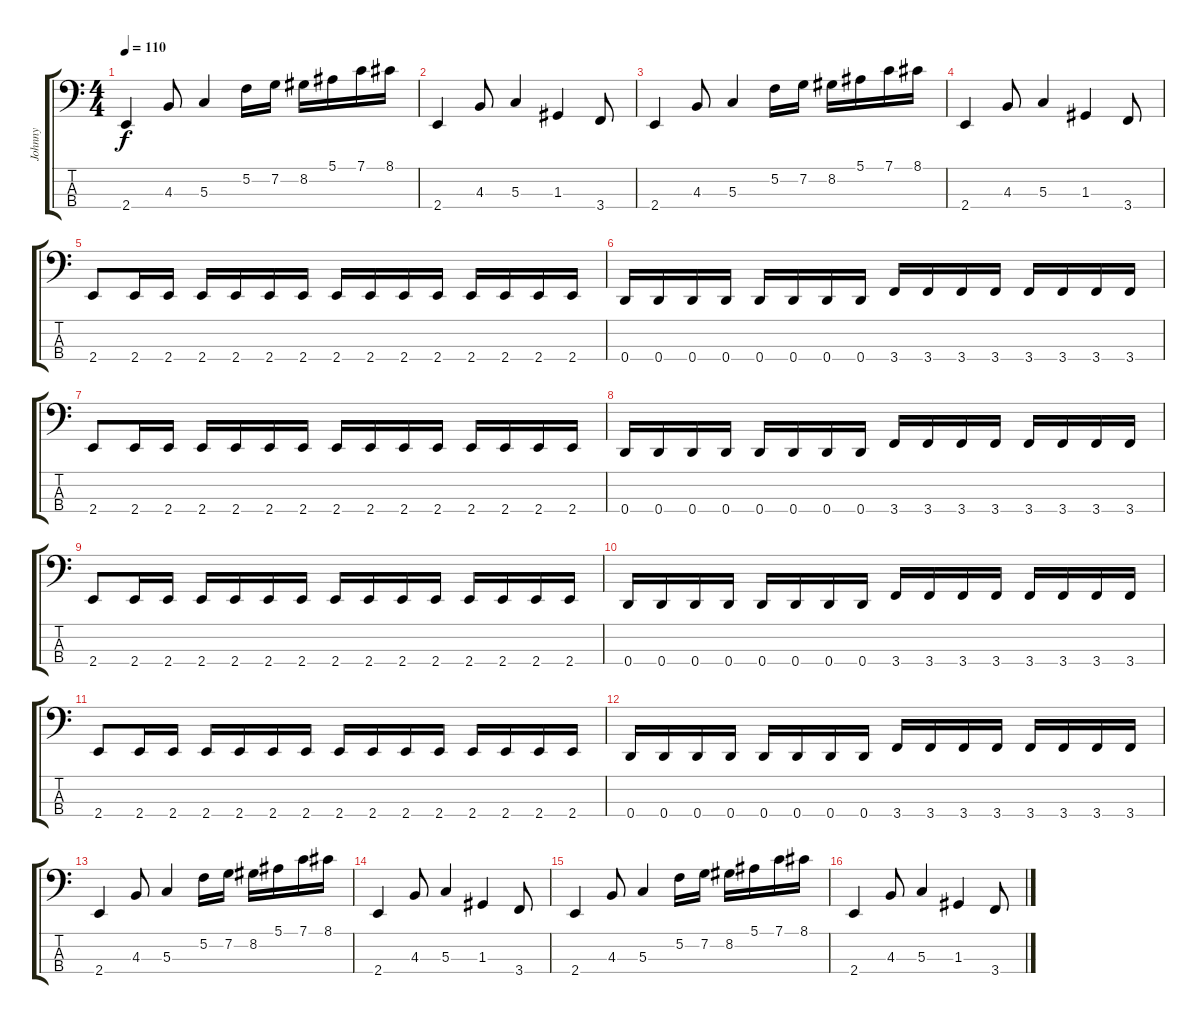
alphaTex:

\track ("Johnny" "Johnny") {instrument electricbasspick}
\staff {score tabs}
\tuning (F2 C2 G1 D1) {hide}
\ts (4 4)
\tempo 110
\clef f4
\ks c
2.4.4{dy f} 4.3.8 5.3.4 5.2.16 7.2.16 8.2.16 5.1.16 7.1.16 8.1.16 |
2.4.4 4.3.8 5.3.4 1.3.4 3.4.8 |
2.4.4 4.3.8 5.3.4 5.2.16 7.2.16 8.2.16 5.1.16 7.1.16 8.1.16 |
2.4.4 4.3.8 5.3.4 1.3.4 3.4.8 |
2.4.8 2.4.16 2.4.16 2.4.16 2.4.16 2.4.16 2.4.16 2.4.16 2.4.16 2.4.16 2.4.16 2.4.16 2.4.16 2.4.16 2.4.16 |
0.4.16 0.4.16 0.4.16 0.4.16 0.4.16 0.4.16 0.4.16 0.4.16 3.4.16 3.4.16 3.4.16 3.4.16 3.4.16 3.4.16 3.4.16 3.4.16 |
2.4.8 2.4.16 2.4.16 2.4.16 2.4.16 2.4.16 2.4.16 2.4.16 2.4.16 2.4.16 2.4.16 2.4.16 2.4.16 2.4.16 2.4.16 |
0.4.16 0.4.16 0.4.16 0.4.16 0.4.16 0.4.16 0.4.16 0.4.16 3.4.16 3.4.16 3.4.16 3.4.16 3.4.16 3.4.16 3.4.16 3.4.16 |
2.4.8 2.4.16 2.4.16 2.4.16 2.4.16 2.4.16 2.4.16 2.4.16 2.4.16 2.4.16 2.4.16 2.4.16 2.4.16 2.4.16 2.4.16 |
0.4.16 0.4.16 0.4.16 0.4.16 0.4.16 0.4.16 0.4.16 0.4.16 3.4.16 3.4.16 3.4.16 3.4.16 3.4.16 3.4.16 3.4.16 3.4.16 |
2.4.8 2.4.16 2.4.16 2.4.16 2.4.16 2.4.16 2.4.16 2.4.16 2.4.16 2.4.16 2.4.16 2.4.16 2.4.16 2.4.16 2.4.16 |
0.4.16 0.4.16 0.4.16 0.4.16 0.4.16 0.4.16 0.4.16 0.4.16 3.4.16 3.4.16 3.4.16 3.4.16 3.4.16 3.4.16 3.4.16 3.4.16 |
2.4.4 4.3.8 5.3.4 5.2.16 7.2.16 8.2.16 5.1.16 7.1.16 8.1.16 |
2.4.4 4.3.8 5.3.4 1.3.4 3.4.8 |
2.4.4 4.3.8 5.3.4 5.2.16 7.2.16 8.2.16 5.1.16 7.1.16 8.1.16 |
2.4.4 4.3.8 5.3.4 1.3.4 3.4.8
